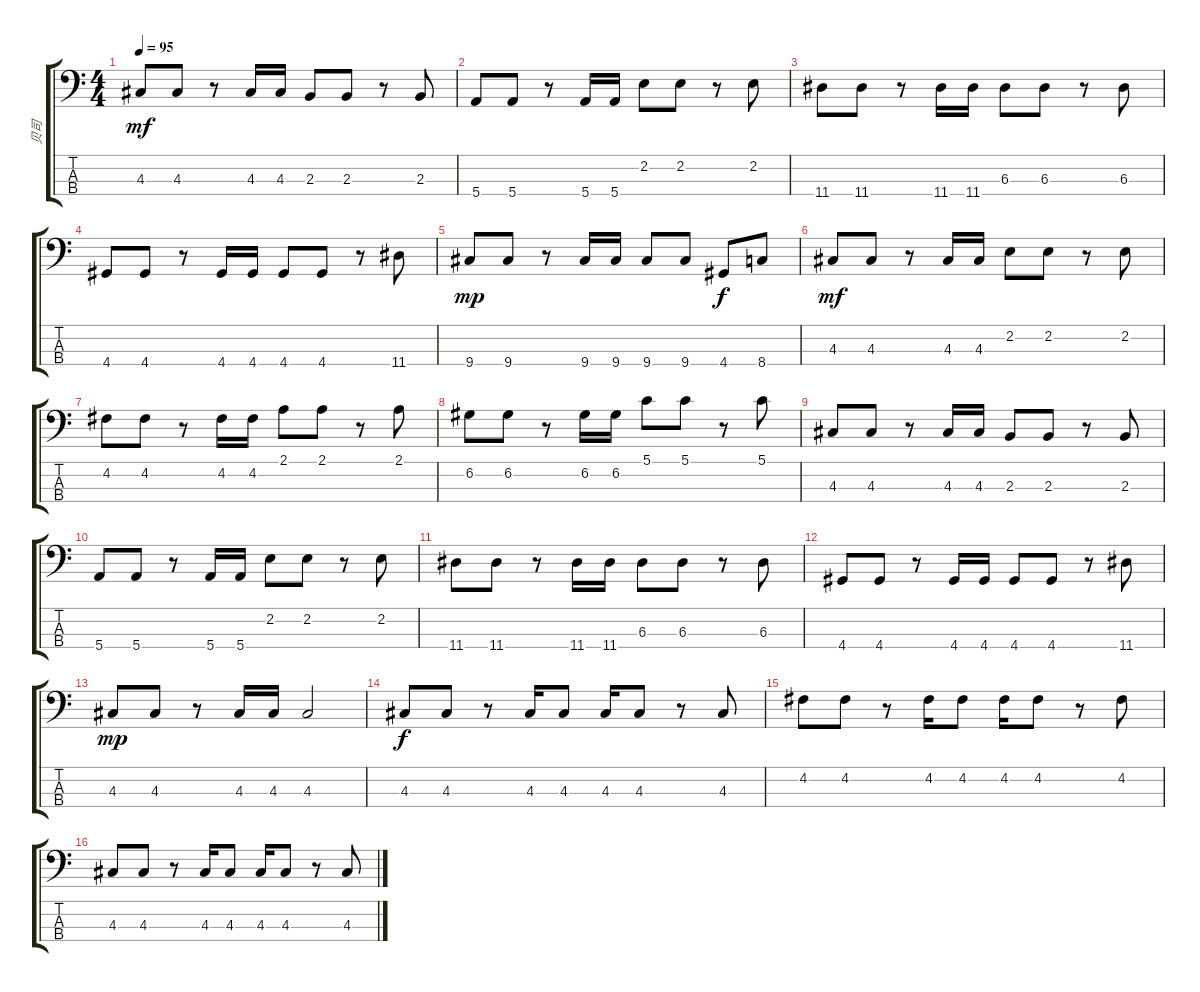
\track ("贝司" "贝司") {instrument electricbassfinger}
\staff {score tabs}
\tuning (G2 D2 A1 E1) {hide}
\ts (4 4)
\tempo 95
\clef f4
\ks c
4.3.8{dy mf} 4.3.8 r.8 4.3.16 4.3.16 2.3.8 2.3.8 r.8 2.3.8 |
5.4.8 5.4.8 r.8 5.4.16 5.4.16 2.2.8 2.2.8 r.8 2.2.8 |
11.4.8 11.4.8 r.8 11.4.16 11.4.16 6.3.8 6.3.8 r.8 6.3.8 |
4.4.8 4.4.8 r.8 4.4.16 4.4.16 4.4.8 4.4.8 r.8 11.4.8 |
9.4.8{dy mp} 9.4.8 r.8 9.4.16 9.4.16 9.4.8 9.4.8 4.4.8{dy f} 8.4.8 |
4.3.8{dy mf} 4.3.8 r.8 4.3.16 4.3.16 2.2.8 2.2.8 r.8 2.2.8 |
4.2.8 4.2.8 r.8 4.2.16 4.2.16 2.1.8 2.1.8 r.8 2.1.8 |
6.2.8 6.2.8 r.8 6.2.16 6.2.16 5.1.8 5.1.8 r.8 5.1.8 |
4.3.8 4.3.8 r.8 4.3.16 4.3.16 2.3.8 2.3.8 r.8 2.3.8 |
5.4.8 5.4.8 r.8 5.4.16 5.4.16 2.2.8 2.2.8 r.8 2.2.8 |
11.4.8 11.4.8 r.8 11.4.16 11.4.16 6.3.8 6.3.8 r.8 6.3.8 |
4.4.8 4.4.8 r.8 4.4.16 4.4.16 4.4.8 4.4.8 r.8 11.4.8 |
4.3.8{dy mp} 4.3.8 r.8 4.3.16 4.3.16 4.3.2 |
4.3.8{dy f} 4.3.8 r.8 4.3.16 4.3.8 4.3.16 4.3.8 r.8 4.3.8 |
4.2.8 4.2.8 r.8 4.2.16 4.2.8 4.2.16 4.2.8 r.8 4.2.8 |
4.3.8 4.3.8 r.8 4.3.16 4.3.8 4.3.16 4.3.8 r.8 4.3.8
